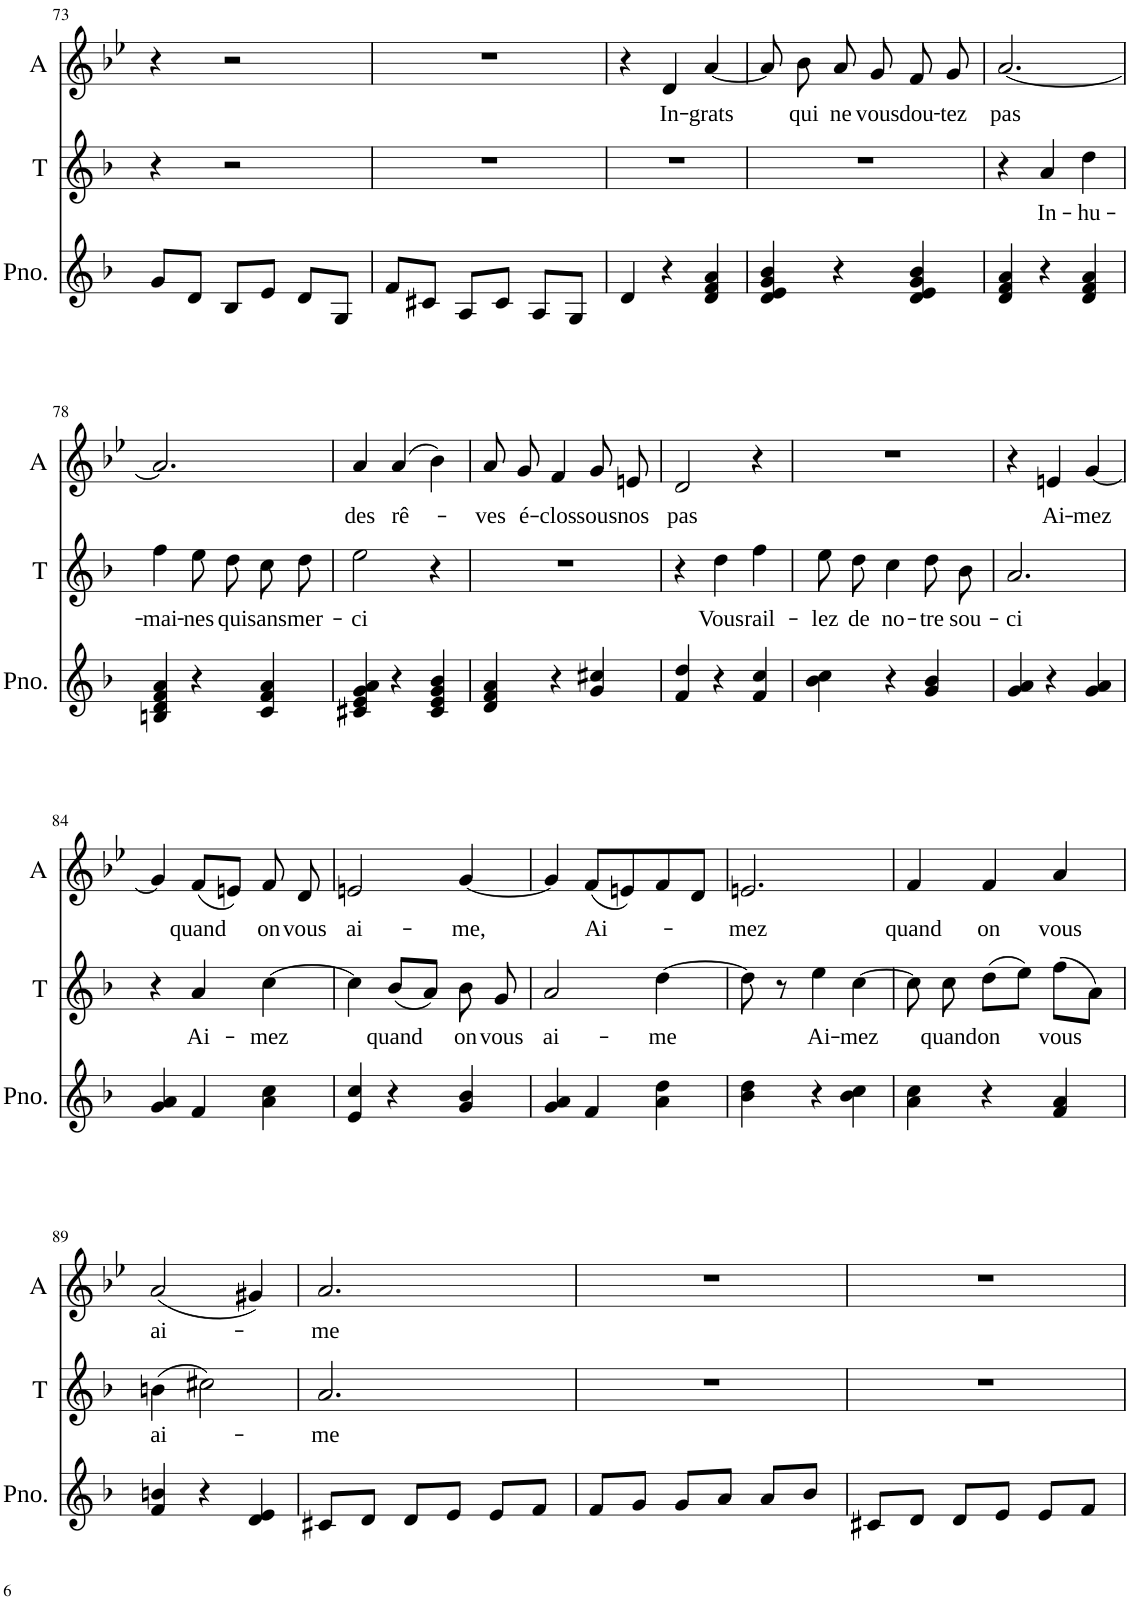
**kern	**kern	**text	**kern	**text
*part3	*part2	*part2	*part1	*part1
*staff3	*staff2	*staff2	*staff1	*staff1
*I"Piano	*I"T	*	*I"A	*
*I'Pno.	*I'T	*	*I'A	*
!!LO:PB:g=z
*clefG2	*clefG2	*	*clefG2	*
*k[b-]	*k[b-]	*	*k[b-e-]	*
*M3/4	*M3/4	*	*M3/4	*
=73	=73	=73	=73	=73
8g/L	4r	.	4r	.
8d/J	.	.	.	.
8B-/L	2r	.	2r	.
8e/J	.	.	.	.
8d/L	.	.	.	.
8G/J	.	.	.	.
=74	=74	=74	=74	=74
8f/L	2.r	.	2.r	.
8c#X/J	.	.	.	.
8A/L	.	.	.	.
8c#/J	.	.	.	.
8A/L	.	.	.	.
8G/J	.	.	.	.
=75	=75	=75	=75	=75
4d/	2.r	.	4r	.
!	!	!	!	!LO:LY:b
4r	.	.	4d/	In-
!	!	!	!	!LO:LY:b
4d/ 4f/ 4a/	.	.	[4a/	-grats
=76	=76	=76	=76	=76
4d/ 4e/ 4g/ 4b-/	2.r	.	8a/]	.
!	!	!	!	!LO:LY:b
.	.	.	8b-\	qui
!	!	!	!	!LO:LY:b
4r	.	.	8a/	ne
!	!	!	!	!LO:LY:b
.	.	.	8g/	vous
!	!	!	!	!LO:LY:b
4d/ 4e/ 4g/ 4b-/	.	.	8f/	dou-
!	!	!	!	!LO:LY:b
.	.	.	8g/	-tez
=77	=77	=77	=77	=77
!	!	!	!	!LO:LY:b
4d/ 4f/ 4a/	4r	.	[2.a/	pas
!	!	!LO:LY:b	!	!
4r	4a/	In-	.	.
!	!	!LO:LY:b	!	!
4d/ 4f/ 4a/	4dd\	-hu-	.	.
!!LO:LB:g=z
=78	=78	=78	=78	=78
!	!	!LO:LY:b	!	!
4Bn/ 4d/ 4f/ 4a/	4ff\	-mai-	2.a/]	.
!	!	!LO:LY:b	!	!
4r	8ee\	-nes	.	.
!	!	!LO:LY:b	!	!
.	8dd\	qui	.	.
!	!	!LO:LY:b	!	!
4c/ 4f/ 4a/	8cc\	sans	.	.
!	!	!LO:LY:b	!	!
.	8dd\	mer-	.	.
=79	=79	=79	=79	=79
!	!	!LO:LY:b	!	!LO:LY:b
4c#X/ 4e/ 4g/ 4a/	2ee\	-ci	4a/	des
!	!	!	!	!LO:LY:b
4r	.	.	(4a/	rê-
4c#/ 4e/ 4g/ 4b-/	4r	.	4b-\)	.
=80	=80	=80	=80	=80
!	!	!	!	!LO:LY:b
4d/ 4f/ 4a/	2.r	.	8a/	-ves
!	!	!	!	!LO:LY:b
.	.	.	8g/	é-
!	!	!	!	!LO:LY:b
4r	.	.	4f/	-clos
!	!	!	!	!LO:LY:b
4g/ 4cc#X/	.	.	8g/	sous
!	!	!	!	!LO:LY:b
.	.	.	8en/	nos
=81	=81	=81	=81	=81
!	!	!	!	!LO:LY:b
4f/ 4dd/	4r	.	2d/	pas
!	!	!LO:LY:b	!	!
4r	4dd\	Vous	.	.
!	!	!LO:LY:b	!	!
4f/ 4cc/	4ff\	rail-	4r	.
=82	=82	=82	=82	=82
!	!	!LO:LY:b	!	!
4b-\ 4cc\	8ee\	-lez	2.r	.
!	!	!LO:LY:b	!	!
.	8dd\	de	.	.
!	!	!LO:LY:b	!	!
4r	4cc\	no-	.	.
!	!	!LO:LY:b	!	!
4g/ 4b-/	8dd\	-tre	.	.
!	!	!LO:LY:b	!	!
.	8b-\	sou-	.	.
=83	=83	=83	=83	=83
!	!	!LO:LY:b	!	!
4g/ 4a/	2.a/	-ci	4r	.
!	!	!	!	!LO:LY:b
4r	.	.	4en/	Ai-
!	!	!	!	!LO:LY:b
4g/ 4a/	.	.	[4g/	-mez
!!LO:LB:g=z
=84	=84	=84	=84	=84
4g/ 4a/	4r	.	4g/]	.
!	!	!LO:LY:b	!	!LO:LY:b
4f/	4a/	Ai-	(8f/L	quand
.	.	.	8en/J)	.
!	!	!LO:LY:b	!	!LO:LY:b
4a\ 4cc\	[4cc\	-mez	8f/	on
!	!	!	!	!LO:LY:b
.	.	.	8d/	vous
=85	=85	=85	=85	=85
!	!	!	!	!LO:LY:b
4e/ 4cc/	4cc\]	.	2en/	ai-
!	!	!LO:LY:b	!	!
4r	(8b-/L	quand	.	.
.	8a/J)	.	.	.
!	!	!LO:LY:b	!	!LO:LY:b
4g/ 4b-/	8b-\	on	[4g/	-me,
!	!	!LO:LY:b	!	!
.	8g/	vous	.	.
=86	=86	=86	=86	=86
!	!	!LO:LY:b	!	!
4g/ 4a/	2a/	ai-	4g/]	.
!	!	!	!	!LO:LY:b
4f/	.	.	(8f/L	Ai-
.	.	.	8en/)	.
!	!	!LO:LY:b	!	!
4a\ 4dd\	[4dd\	-me	8f/	.
.	.	.	8d/J	.
=87	=87	=87	=87	=87
!	!	!	!	!LO:LY:b
4b-\ 4dd\	8dd\]	.	2.en/	-mez
.	8r	.	.	.
!	!	!LO:LY:b	!	!
4r	4ee\	Ai-	.	.
!	!	!LO:LY:b	!	!
4b-\ 4cc\	[4cc\	-mez	.	.
=88	=88	=88	=88	=88
!	!	!	!	!LO:LY:b
4a\ 4cc\	8cc\]	.	4f/	quand
!	!	!LO:LY:b	!	!
.	8cc\	quand	.	.
!	!	!LO:LY:b	!	!LO:LY:b
4r	(8dd\L	on	4f/	on
.	8ee\J)	.	.	.
!	!	!LO:LY:b	!	!LO:LY:b
4f/ 4a/	(8ff\L	vous	4a/	vous
.	8a\J)	.	.	.
!!LO:LB:g=z
=89	=89	=89	=89	=89
!	!	!LO:LY:b	!	!LO:LY:b
4f/ 4bn/	(4bn\	ai-	(2a/	ai-
4r	2cc#X\)	.	.	.
4d/ 4e/	.	.	4g#X/)	.
=90	=90	=90	=90	=90
!	!	!LO:LY:b	!	!LO:LY:b
8c#X/L	2.a/	-me	2.a/	-me
8d/J	.	.	.	.
8d/L	.	.	.	.
8e/J	.	.	.	.
8e/L	.	.	.	.
8f/J	.	.	.	.
=91	=91	=91	=91	=91
8f/L	2.r	.	2.r	.
8g/J	.	.	.	.
8g/L	.	.	.	.
8a/J	.	.	.	.
8a/L	.	.	.	.
8b-/J	.	.	.	.
=92	=92	=92	=92	=92
8c#X/L	2.r	.	2.r	.
8d/J	.	.	.	.
8d/L	.	.	.	.
8e/J	.	.	.	.
8e/L	.	.	.	.
8f/J	.	.	.	.
=	=	=	=	=
*-	*-	*-	*-	*-
